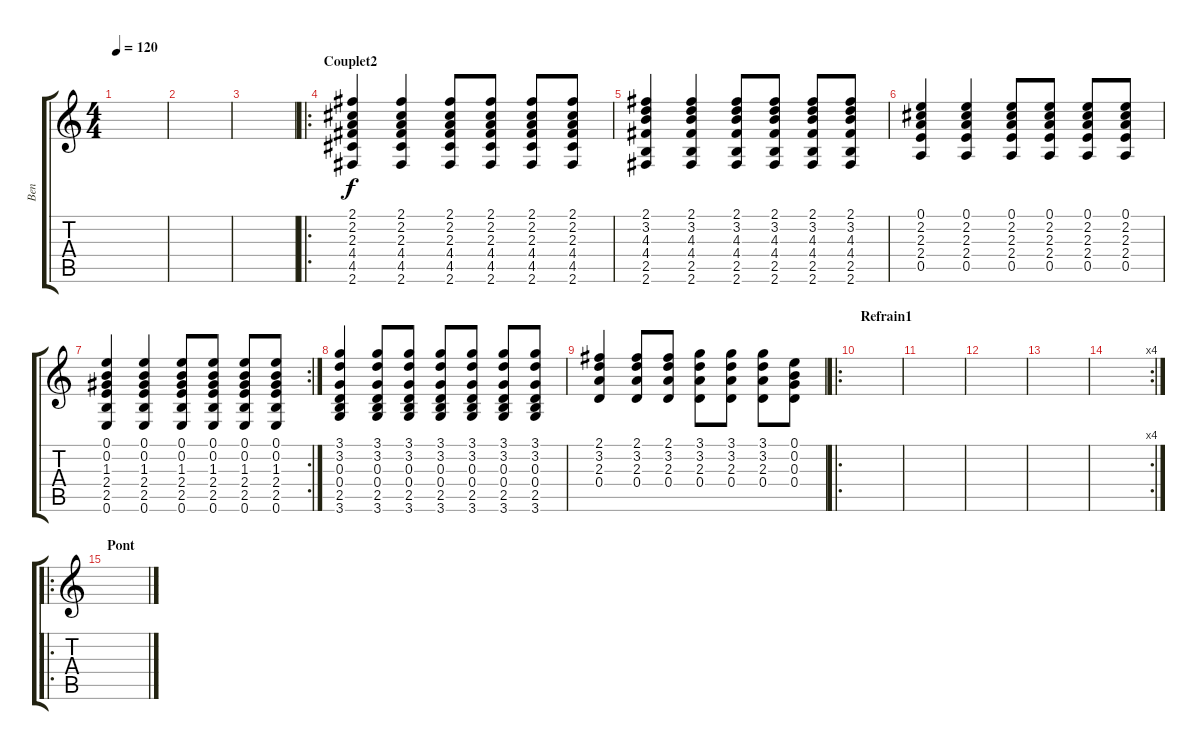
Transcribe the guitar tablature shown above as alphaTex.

\track ("Ben" "Ben") {instrument acousticguitarnylon}
\staff {score tabs}
\tuning (E4 B3 G3 D3 A2 E2) {hide}
\ts (4 4)
\tempo 120
\clef g2
\ks c
|
|
|
\ro
\section ("" "Couplet2")
(2.1 2.2 2.3 4.4 4.5 2.6).4 (2.1 2.2 2.3 4.4 4.5 2.6).4 (2.1 2.2 2.3 4.4 4.5 2.6).8 (2.1 2.2 2.3 4.4 4.5 2.6).8 (2.1 2.2 2.3 4.4 4.5 2.6).8 (2.1 2.2 2.3 4.4 4.5 2.6).8 |
(2.1 3.2 4.3 4.4 2.5 2.6).4 (2.1 3.2 4.3 4.4 2.5 2.6).4 (2.1 3.2 4.3 4.4 2.5 2.6).8 (2.1 3.2 4.3 4.4 2.5 2.6).8 (2.1 3.2 4.3 4.4 2.5 2.6).8 (2.1 3.2 4.3 4.4 2.5 2.6).8 |
(0.1 2.2 2.3 2.4 0.5).4 (0.1 2.2 2.3 2.4 0.5).4 (0.1 2.2 2.3 2.4 0.5).8 (0.1 2.2 2.3 2.4 0.5).8 (0.1 2.2 2.3 2.4 0.5).8 (0.1 2.2 2.3 2.4 0.5).8 |
\rc 2
(0.1 0.2 1.3 2.4 2.5 0.6).4 (0.1 0.2 1.3 2.4 2.5 0.6).4 (0.1 0.2 1.3 2.4 2.5 0.6).8 (0.1 0.2 1.3 2.4 2.5 0.6).8 (0.1 0.2 1.3 2.4 2.5 0.6).8 (0.1 0.2 1.3 2.4 2.5 0.6).8 |
(3.1 3.2 0.3 0.4 2.5 3.6).4 (3.1 3.2 0.3 0.4 2.5 3.6).8 (3.1 3.2 0.3 0.4 2.5 3.6).8 (3.1 3.2 0.3 0.4 2.5 3.6).8 (3.1 3.2 0.3 0.4 2.5 3.6).8 (3.1 3.2 0.3 0.4 2.5 3.6).8 (3.1 3.2 0.3 0.4 2.5 3.6).8 |
(2.1 3.2 2.3 0.4).4 (2.1 3.2 2.3 0.4).8 (2.1 3.2 2.3 0.4).8 (3.1 3.2 2.3 0.4).8 (3.1 3.2 2.3 0.4).8 (3.1 3.2 2.3 0.4).8 (0.1 0.2 0.3 0.4).8 |
\ro
\section ("" "Refrain1")
|
|
|
|
\rc 4
|
\ro
\section ("" "Pont")
